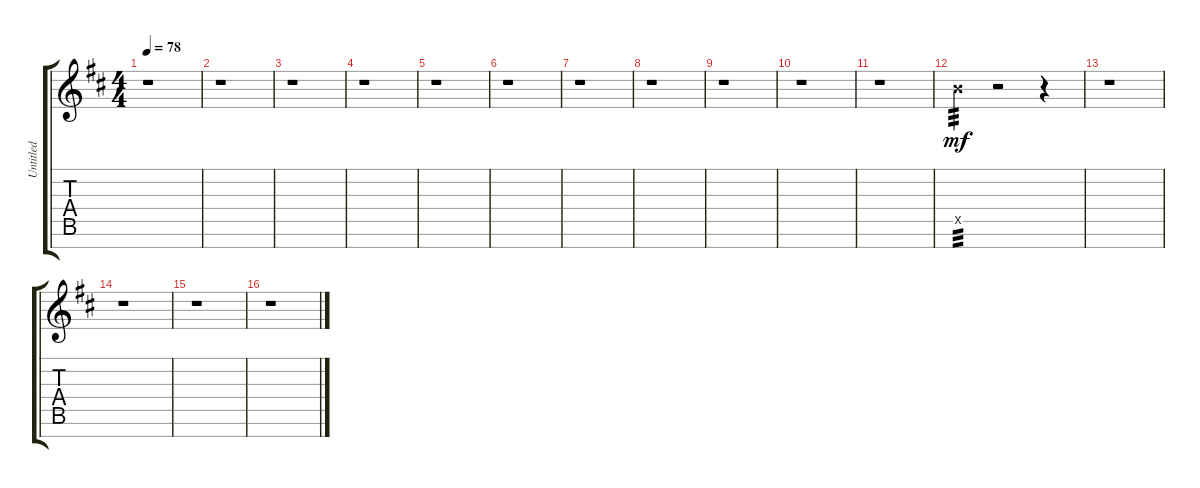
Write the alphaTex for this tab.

\track ("Untitled" "Untitled") {instrument guitarfretnoise}
\staff {score tabs}
\tuning (E4 B3 G3 D3 A2 E2 B1) {hide}
\ts (4 4)
\tempo 78
\clef g2
\ks d
r.1{dy mf} |
r.1 |
r.1 |
r.1 |
r.1 |
r.1 |
r.1 |
r.1 |
r.1 |
r.1 |
r.1 |
26.5{x}.4{tp 3} r.2 r.4 |
r.1 |
r.1 |
r.1 |
r.1
